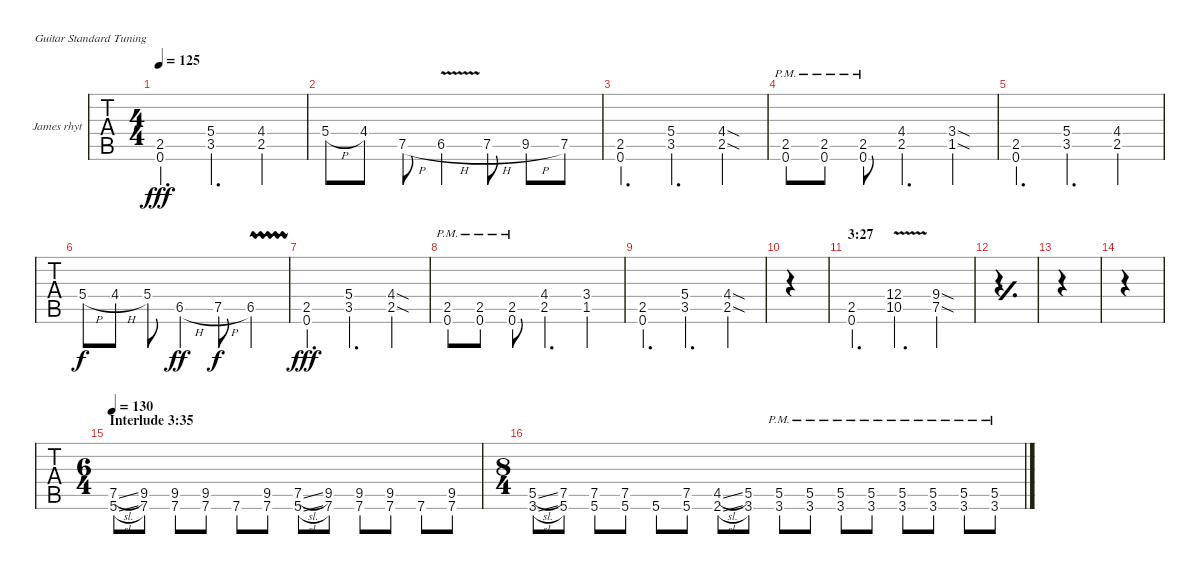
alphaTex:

\defaultSystemsLayout 4
\bracketExtendMode groupsimilarinstruments
\firstSystemTrackNameOrientation horizontal
\otherSystemsTrackNameOrientation horizontal
\track ("James rhythm" "James rhyt") {instrument electricguitarclean}
\staff {tabs}
\tuning (E4 B3 G3 D3 A2 E2)
\ts (4 4)
\tempo 125
\clef g2
\ks c
(0.6 2.5).4{d dy fff} (3.5 5.4).4{d} (2.5 4.4).4 |
5.4{h}.8 4.4.8 7.5{h}.8 6.5{v h}.4 7.5{h}.8 9.5{h}.8 7.5.8 |
(0.6 2.5).4{d} (3.5 5.4).4{d} (2.5{sod} 4.4{sod}).4 |
(0.6{pm st} 2.5{pm st}).8 (0.6{pm st} 2.5{pm st}).8 (0.6{pm st} 2.5{pm st}).8 (2.5 4.4).4{d} (1.5{sod} 3.4{sod}).4 |
(0.6 2.5).4{d} (3.5 5.4).4{d} (2.5 4.4).4 |
5.4{h}.8{dy f} 4.4{h}.8 5.4.8 6.5{h}.4{dy ff} 7.5{h}.8{dy f} 6.5{vw}.4 |
(0.6 2.5).4{d dy fff} (3.5 5.4).4{d} (2.5{sod} 4.4{sod}).4 |
(0.6{pm st} 2.5{pm st}).8 (0.6{pm st} 2.5{pm st}).8 (0.6{pm st} 2.5{pm st}).8 (2.5 4.4).4{d} (1.5 3.4).4 |
(0.6 2.5).4{d} (3.5 5.4).4{d} (2.5{sod} 4.4{sod}).4 |
|
\section ("" "3:27")
(0.6 2.5).4{d} (12.4{v} 10.5{v}).4{d} (9.4{sod} 7.5{sod}).4 |
\simile simple
|
|
|
\ts (6 4)
\section ("" "Interlude 3:35")
\tempo 130
\simile none
(7.5{sl} 5.6{sl}).8 (9.5 7.6).8 (9.5 7.6).8 (9.5 7.6).8 7.6{st}.8 (9.5 7.6).8 (7.5{sl} 5.6{sl}).8 (9.5 7.6).8 (9.5 7.6).8 (9.5 7.6).8 7.6{st}.8 (9.5 7.6).8 |
\ts (8 4)
(5.5{sl} 3.6{sl}).8 (7.5 5.6).8 (7.5 5.6).8 (7.5 5.6).8 5.6{st}.8 (7.5 5.6).8 (4.5{sl} 2.6{sl}).8 (5.5 3.6).8 (5.5{pm st} 3.6{pm st}).8 (5.5{pm st} 3.6{pm st}).8 (5.5{pm st} 3.6{pm st}).8 (5.5{pm st} 3.6{pm st}).8 (5.5{pm st} 3.6{pm st}).8 (5.5{pm st} 3.6{pm st}).8 (5.5{pm st} 3.6{pm st}).8 (5.5{pm} 3.6{pm}).8
